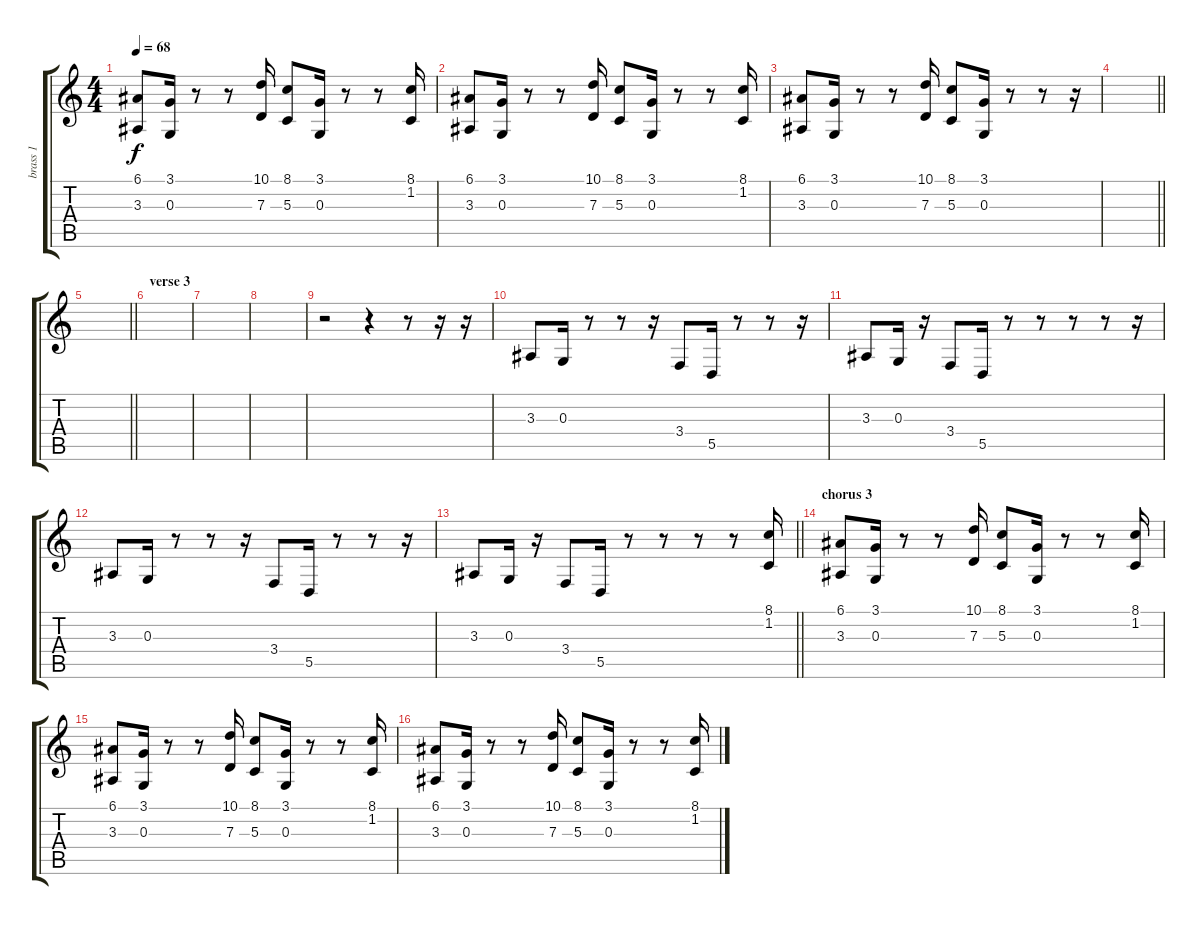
\track ("brass 1" "brass 1") {instrument brasssection}
\staff {score tabs}
\tuning (E4 B3 G3 D3 A2 E2) {hide}
\ts (4 4)
\tempo 68
\clef g2
\ks c
(6.1 3.3).8{dy f} (3.1 0.3).16 r.8 r.8 (10.1 7.3).16 (8.1 5.3).8 (3.1 0.3).16 r.8 r.8 (8.1 1.2).16 |
(6.1 3.3).8 (3.1 0.3).16 r.8 r.8 (10.1 7.3).16 (8.1 5.3).8 (3.1 0.3).16 r.8 r.8 (8.1 1.2).16 |
(6.1 3.3).8 (3.1 0.3).16 r.8 r.8 (10.1 7.3).16 (8.1 5.3).8 (3.1 0.3).16 r.8 r.8 r.16 |
\barLineRight lightlight
|
\barLineRight lightlight
|
\section ("" "verse 3")
|
|
|
r.2 r.4 r.8 r.16 r.16 |
3.3.8{volume 12} 0.3.16 r.8 r.8 r.16 3.4.8 5.5.16 r.8 r.8 r.16 |
3.3.8 0.3.16 r.16 3.4.8 5.5.16 r.8 r.8 r.8 r.8 r.16 |
3.3.8 0.3.16 r.8 r.8 r.16 3.4.8 5.5.16 r.8 r.8 r.16 |
\barLineRight lightlight
3.3.8 0.3.16 r.16 3.4.8 5.5.16 r.8 r.8 r.8 r.8 (8.1 1.2).16{volume 16} |
\section ("" "chorus 3")
(6.1 3.3).8 (3.1 0.3).16 r.8 r.8 (10.1 7.3).16 (8.1 5.3).8 (3.1 0.3).16 r.8 r.8 (8.1 1.2).16 |
(6.1 3.3).8 (3.1 0.3).16 r.8 r.8 (10.1 7.3).16 (8.1 5.3).8 (3.1 0.3).16 r.8 r.8 (8.1 1.2).16 |
(6.1 3.3).8 (3.1 0.3).16 r.8 r.8 (10.1 7.3).16 (8.1 5.3).8 (3.1 0.3).16 r.8 r.8 (8.1 1.2).16
